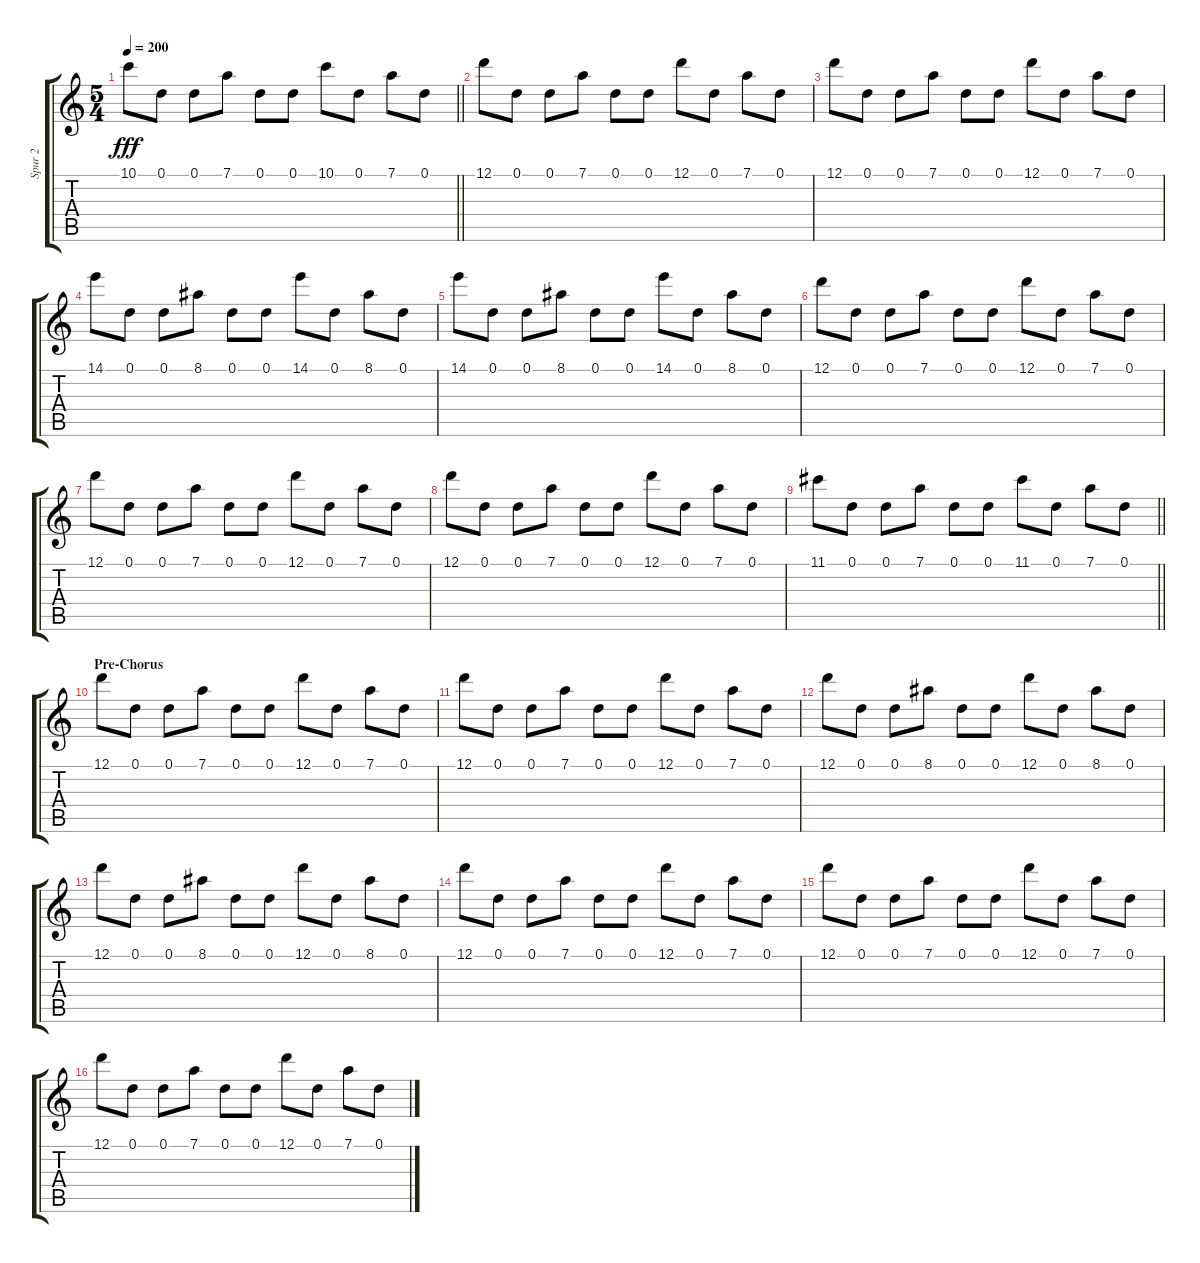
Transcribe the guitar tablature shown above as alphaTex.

\track ("Spur 2" "Spur 2") {instrument overdrivenguitar}
\staff {score tabs}
\tuning (D4 A3 F3 C3 G2 C2) {hide}
\ts (5 4)
\tempo 200
\clef g2
\barLineRight lightlight
\ks c
10.1.8{dy fff} 0.1.8 0.1.8 7.1.8 0.1.8 0.1.8 10.1.8 0.1.8 7.1.8 0.1.8 |
12.1.8 0.1.8 0.1.8 7.1.8 0.1.8 0.1.8 12.1.8 0.1.8 7.1.8 0.1.8 |
12.1.8 0.1.8 0.1.8 7.1.8 0.1.8 0.1.8 12.1.8 0.1.8 7.1.8 0.1.8 |
14.1.8 0.1.8 0.1.8 8.1.8 0.1.8 0.1.8 14.1.8 0.1.8 8.1.8 0.1.8 |
14.1.8 0.1.8 0.1.8 8.1.8 0.1.8 0.1.8 14.1.8 0.1.8 8.1.8 0.1.8 |
12.1.8 0.1.8 0.1.8 7.1.8 0.1.8 0.1.8 12.1.8 0.1.8 7.1.8 0.1.8 |
12.1.8 0.1.8 0.1.8 7.1.8 0.1.8 0.1.8 12.1.8 0.1.8 7.1.8 0.1.8 |
12.1.8 0.1.8 0.1.8 7.1.8 0.1.8 0.1.8 12.1.8 0.1.8 7.1.8 0.1.8 |
\barLineRight lightlight
11.1.8 0.1.8 0.1.8 7.1.8 0.1.8 0.1.8 11.1.8 0.1.8 7.1.8 0.1.8 |
\section ("" "Pre-Chorus")
12.1.8{volume 6} 0.1.8 0.1.8 7.1.8 0.1.8 0.1.8 12.1.8 0.1.8 7.1.8 0.1.8 |
12.1.8 0.1.8 0.1.8 7.1.8 0.1.8 0.1.8 12.1.8 0.1.8 7.1.8 0.1.8 |
12.1.8 0.1.8 0.1.8 8.1.8 0.1.8 0.1.8 12.1.8 0.1.8 8.1.8 0.1.8 |
12.1.8 0.1.8 0.1.8 8.1.8 0.1.8 0.1.8 12.1.8 0.1.8 8.1.8 0.1.8 |
12.1.8 0.1.8 0.1.8 7.1.8 0.1.8 0.1.8 12.1.8 0.1.8 7.1.8 0.1.8 |
12.1.8 0.1.8 0.1.8 7.1.8 0.1.8 0.1.8 12.1.8 0.1.8 7.1.8 0.1.8 |
12.1.8 0.1.8 0.1.8 7.1.8 0.1.8 0.1.8 12.1.8 0.1.8 7.1.8 0.1.8
